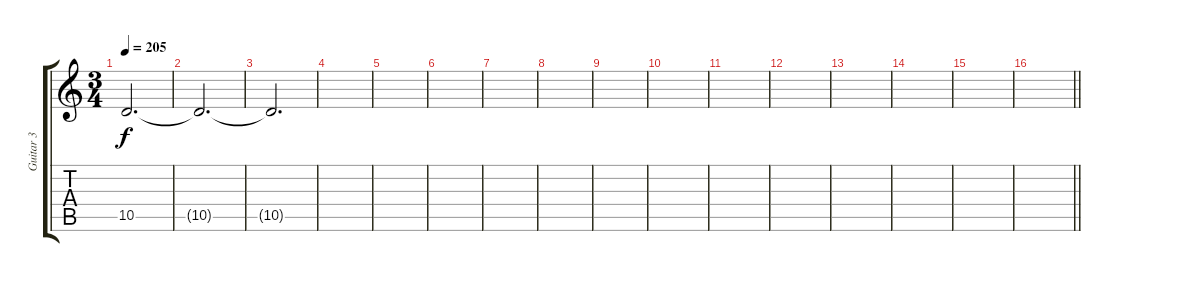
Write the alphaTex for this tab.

\track ("Guitar 3" "Guitar 3") {instrument distortionguitar}
\staff {score tabs}
\tuning (B3 Gb3 D3 A2 E2 B1) {hide}
\ts (3 4)
\tempo 205
\clef g2
\ks c
10.5.2{d dy f volume 0} |
10.5{t}.2{d} |
10.5{t}.2{d} |
|
|
|
|
|
|
|
|
|
|
|
|
\barLineRight lightlight
